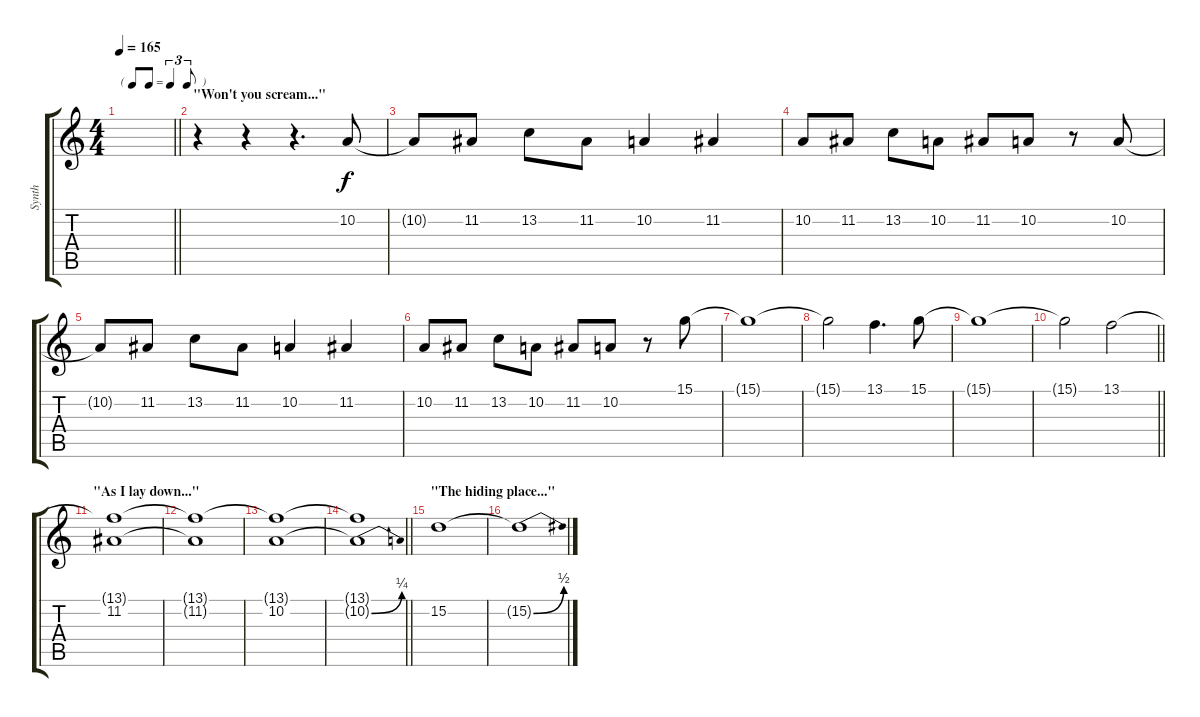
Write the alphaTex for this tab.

\track ("Synth" "Synth") {instrument synthstrings1}
\staff {score tabs}
\tuning (E4 B3 G3 D3 A2 D2) {hide}
\ts (4 4)
\tf triplet8th
\tempo 165
\clef g2
\barLineRight lightlight
\ks c
|
\section ("" "\"Won't you scream...\"")
r.4 r.4 r.4{d} 10.2.8 |
10.2{t}.8 11.2.8 13.2.8 11.2.8 10.2.4 11.2.4 |
10.2.8 11.2.8 13.2.8 10.2.8 11.2.8 10.2.8 r.8 10.2.8 |
10.2{t}.8 11.2.8 13.2.8 11.2.8 10.2.4 11.2.4 |
10.2.8 11.2.8 13.2.8 10.2.8 11.2.8 10.2.8 r.8 15.1.8 |
15.1{t}.1 |
15.1{t}.2 13.1.4{d} 15.1.8 |
15.1{t}.1 |
\barLineRight lightlight
15.1{t}.2 13.1.2 |
\section ("" "\"As I lay down...\"")
(13.1{t} 11.2).1 |
(13.1{t} 11.2{t}).1 |
(13.1{t} 10.2).1 |
\barLineRight lightlight
(13.1{t} 10.2{be (bend 0 0 60 1) t}).1 |
\section ("" "\"The hiding place...\"")
15.2.1 |
15.2{be (bend 0 0 60 2) t}.1
